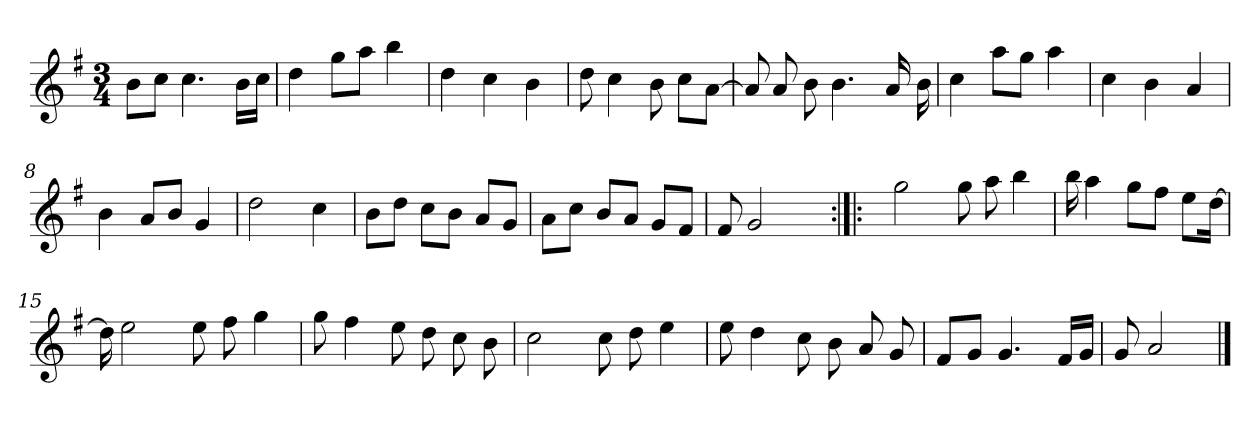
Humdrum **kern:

**kern
*part1
*staff1
*clefG2
*k[f#]
*G:
*M3/4
*MM120
=1
8b\L
8cc\J
4.cc
16b\LL
16cc\JJ
=2
4dd
8gg\L
8aa\J
4bb
=3
4dd
4cc
4b
=4
8dd
4cc
8b
8cc\L
[8a\J
=5
8a]
8a
8b
4.b
16a
16b
=6
4cc
8aa\L
8gg\J
4aa
=7
4cc
4b
4a
=8
4b
8a/L
8b/J
4g
=9
2dd
4cc
=10
8b\L
8dd\J
8cc\L
8b\J
8a/L
8g/J
=11
8a\L
8cc\J
8b/L
8a/J
8g/L
8f#/J
=12
8f#
2g
8ryy
=13:|!|:
8ryy
2gg
8gg
8aa
4bb
=14
16bb
4aa
8gg\L
8ff#\J
8ee\L
[16dd\Jk
=15
16dd]
2ee
8ee
8ff#
4gg
=16
8gg
4ff#
8ee
8dd
8cc
8b
=17
2cc
8cc
8dd
4ee
=18
8ee
4dd
8cc
8b
8a
8g
=19
8f#/L
8g/J
4.g
16f#/LL
16g/JJ
=20
8g
2a
==
*-
